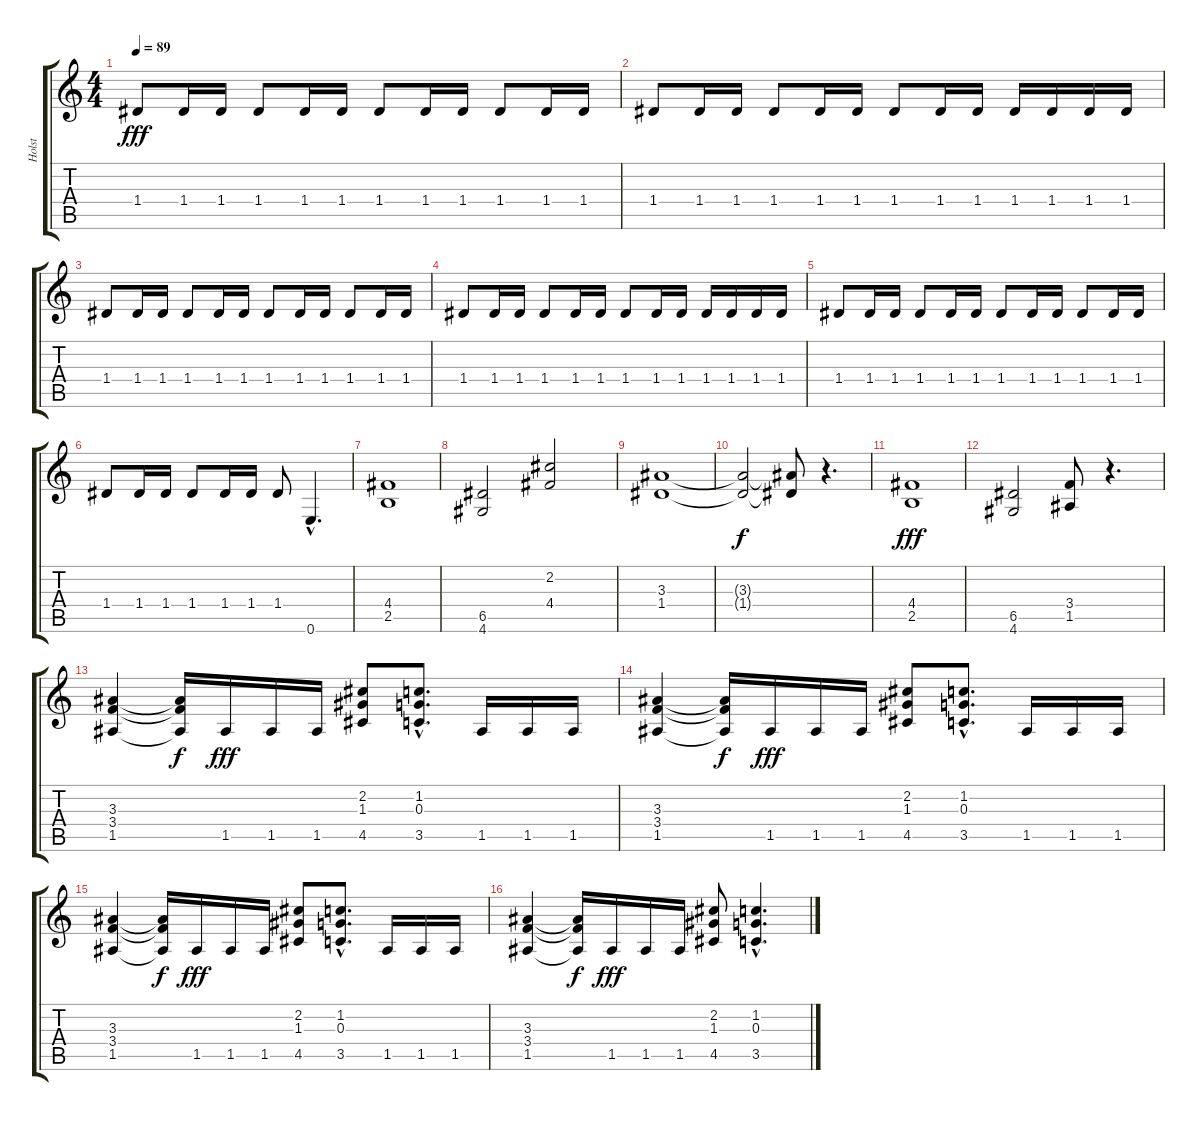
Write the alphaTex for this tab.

\track ("Holst" "Holst") {instrument distortionguitar}
\staff {score tabs}
\tuning (E4 B3 G3 D3 A2 E2) {hide}
\ts (4 4)
\tempo 89
\clef g2
\ks c
1.4.8{dy fff} 1.4.16 1.4.16 1.4.8 1.4.16 1.4.16 1.4.8 1.4.16 1.4.16 1.4.8 1.4.16 1.4.16 |
1.4.8 1.4.16 1.4.16 1.4.8 1.4.16 1.4.16 1.4.8 1.4.16 1.4.16 1.4.16 1.4.16 1.4.16 1.4.16 |
1.4.8 1.4.16 1.4.16 1.4.8 1.4.16 1.4.16 1.4.8 1.4.16 1.4.16 1.4.8 1.4.16 1.4.16 |
1.4.8 1.4.16 1.4.16 1.4.8 1.4.16 1.4.16 1.4.8 1.4.16 1.4.16 1.4.16 1.4.16 1.4.16 1.4.16 |
1.4.8 1.4.16 1.4.16 1.4.8 1.4.16 1.4.16 1.4.8 1.4.16 1.4.16 1.4.8 1.4.16 1.4.16 |
1.4.8 1.4.16 1.4.16 1.4.8 1.4.16 1.4.16 1.4.8 0.6{hac}.4{d} |
(4.4 2.5).1 |
(6.5 4.6).2 (2.2 4.4).2 |
(3.3 1.4).1 |
(3.3{t} 1.4{t}).2{dy f} (3.3{t} 1.4{t}).8 r.4{d} |
(4.4 2.5).1{dy fff} |
(6.5 4.6).2 (3.4 1.5).8 r.4{d} |
(3.3 3.4 1.5).4 (3.3{t} 3.4{t} 1.5{t}).16{dy f} 1.5.16{dy fff} 1.5.16 1.5.16 (2.2 1.3 4.5).8 (1.2{hac} 0.3{hac} 3.5{hac}).8{d} 1.5.16 1.5.16 1.5.16 |
(3.3 3.4 1.5).4 (3.3{t} 3.4{t} 1.5{t}).16{dy f} 1.5.16{dy fff} 1.5.16 1.5.16 (2.2 1.3 4.5).8 (1.2{hac} 0.3{hac} 3.5{hac}).8{d} 1.5.16 1.5.16 1.5.16 |
(3.3 3.4 1.5).4 (3.3{t} 3.4{t} 1.5{t}).16{dy f} 1.5.16{dy fff} 1.5.16 1.5.16 (2.2 1.3 4.5).8 (1.2{hac} 0.3{hac} 3.5{hac}).8{d} 1.5.16 1.5.16 1.5.16 |
(3.3 3.4 1.5).4 (3.3{t} 3.4{t} 1.5{t}).16{dy f} 1.5.16{dy fff} 1.5.16 1.5.16 (2.2 1.3 4.5).8 (1.2{hac} 0.3{hac} 3.5{hac}).4{d}
